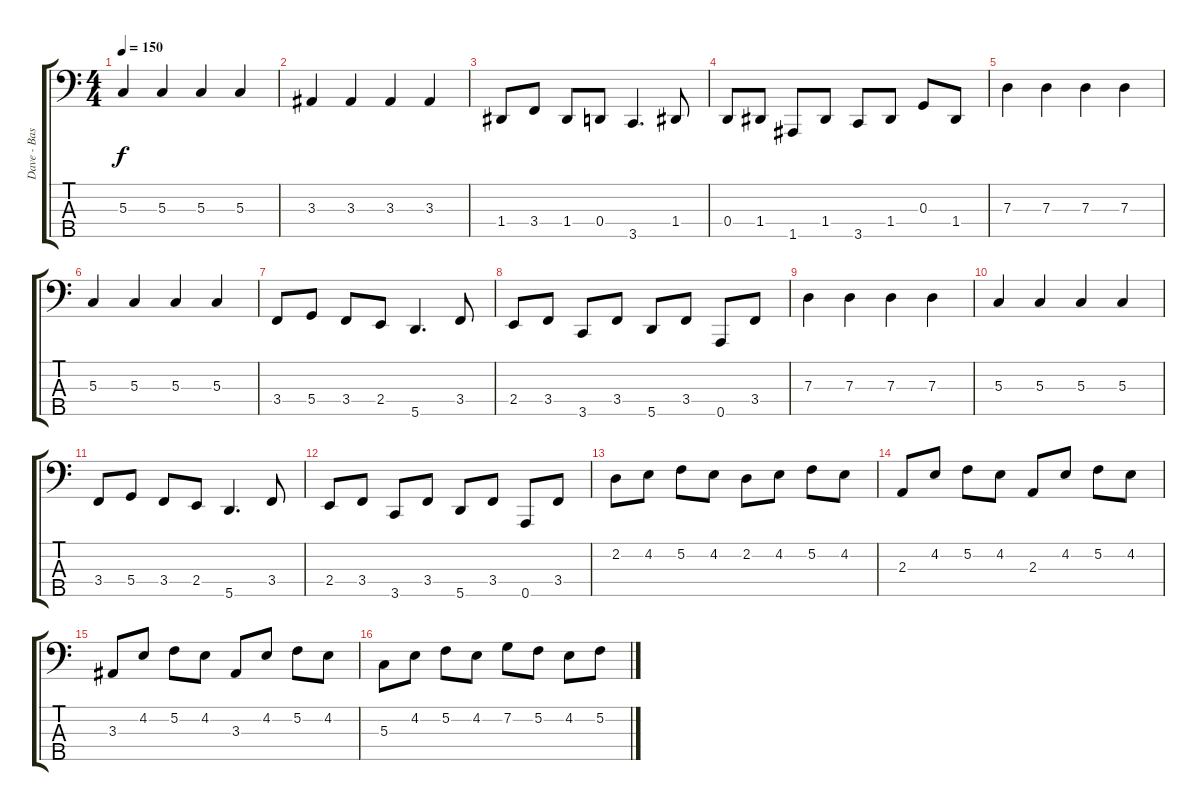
\track ("Dave - Bass" "Dave - Bas") {instrument electricbasspick}
\staff {score tabs}
\tuning (F2 C2 G1 D1 A0) {hide}
\ts (4 4)
\tempo 150
\clef f4
\ks c
5.3.4{dy f} 5.3.4 5.3.4 5.3.4 |
3.3.4 3.3.4 3.3.4 3.3.4 |
1.4.8 3.4.8 1.4.8 0.4.8 3.5.4{d} 1.4.8 |
0.4.8 1.4.8 1.5.8 1.4.8 3.5.8 1.4.8 0.3.8 1.4.8 |
7.3.4 7.3.4 7.3.4 7.3.4 |
5.3.4 5.3.4 5.3.4 5.3.4 |
3.4.8 5.4.8 3.4.8 2.4.8 5.5.4{d} 3.4.8 |
2.4.8 3.4.8 3.5.8 3.4.8 5.5.8 3.4.8 0.5.8 3.4.8 |
7.3.4 7.3.4 7.3.4 7.3.4 |
5.3.4 5.3.4 5.3.4 5.3.4 |
3.4.8 5.4.8 3.4.8 2.4.8 5.5.4{d} 3.4.8 |
2.4.8 3.4.8 3.5.8 3.4.8 5.5.8 3.4.8 0.5.8 3.4.8 |
2.2.8 4.2.8 5.2.8 4.2.8 2.2.8 4.2.8 5.2.8 4.2.8 |
2.3.8 4.2.8 5.2.8 4.2.8 2.3.8 4.2.8 5.2.8 4.2.8 |
3.3.8 4.2.8 5.2.8 4.2.8 3.3.8 4.2.8 5.2.8 4.2.8 |
5.3.8 4.2.8 5.2.8 4.2.8 7.2.8 5.2.8 4.2.8 5.2.8
